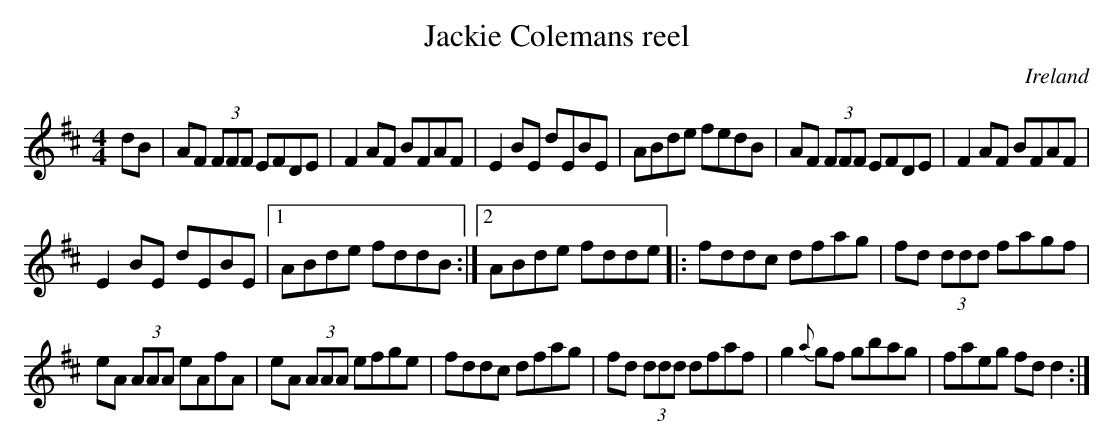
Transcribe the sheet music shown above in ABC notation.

X:1
T:Jackie Colemans reel
M:4/4
O:Ireland
K:D major
dB|\
AF (3FFF EFDE|F2AF BFAF|\
E2BE dEBE|ABde fedB|\
AF (3FFF EFDE|F2AF BFAF|
E2BE dEBE\
|1 ABde fddB :|2 ABde fdde|:\
fddc dfag|fd (3ddd fagf|
eA (3AAA eAfA|eA (3AAA efge|\
fddc dfag|fd (3ddd dfaf|\
g2 {a}gf gbag|faeg fdd2:|
